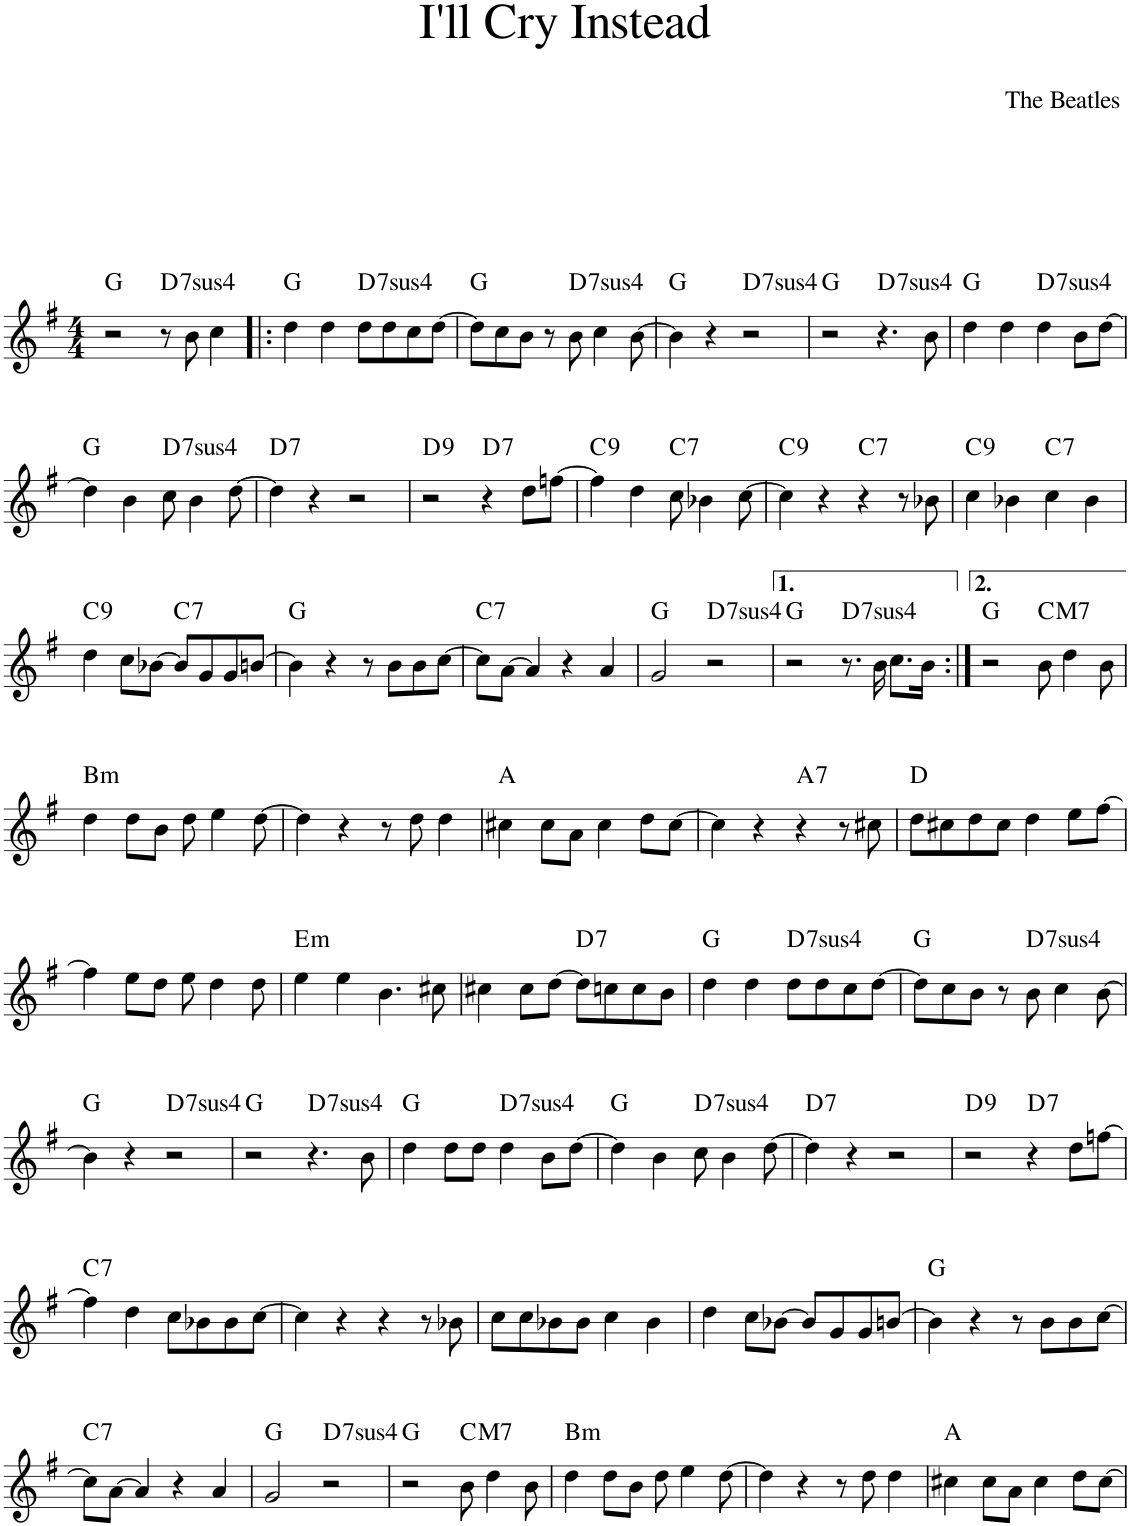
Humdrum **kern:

**kern	**harte
*part1	*part1
*staff1	*
*I"Piano	*
*I'Pno.	*
*clefG2	*
*k[f#]	*
*M4/4	*
=1	=1
2r	G:maj
!	!LO:H:kt=74
8r	D:sus4(7)
8b\	.
4cc\	.
=2!|:	=2!|:
4dd\	G:maj
4dd\	.
!	!LO:H:kt=74
8dd\L	D:sus4(7)
8dd\	.
8cc\	.
[8dd\J	.
=3	=3
8dd\L]	G:maj
8cc\	.
8b\J	.
8r	.
!	!LO:H:kt=74
8b\	D:sus4(7)
4cc\	.
[8b\	.
=4	=4
4b\]	G:maj
4r	.
!	!LO:H:kt=74
2r	D:sus4(7)
=5	=5
2r	G:maj
!	!LO:H:kt=74
4.r	D:sus4(7)
8b\	.
=6	=6
4dd\	G:maj
4dd\	.
!	!LO:H:kt=74
4dd\	D:sus4(7)
8b\L	.
[8dd\J	.
!!LO:LB:g=z
=7	=7
4dd\]	G:maj
4b\	.
!	!LO:H:kt=74
8cc\	D:sus4(7)
4b\	.
[8dd\	.
=8	=8
!	!LO:H:kt=7
4dd\]	D:7
4r	.
2r	.
=9	=9
!	!LO:H:kt=9
2r	D:9
!	!LO:H:kt=7
4r	D:7
8dd\L	.
[8ffn\J	.
=10	=10
!	!LO:H:kt=9
4ff\]	C:9
4dd\	.
!	!LO:H:kt=7
8cc\	C:7
4b-X\	.
[8cc\	.
=11	=11
!	!LO:H:kt=9
4cc\]	C:9
4r	.
!	!LO:H:kt=7
4r	C:7
8r	.
8b-X\	.
=12	=12
!	!LO:H:kt=9
4cc\	C:9
4b-X\	.
!	!LO:H:kt=7
4cc\	C:7
4b-\	.
!!LO:LB:g=z
=13	=13
!	!LO:H:kt=9
4dd\	C:9
8cc\L	.
[8b-X\J	.
!	!LO:H:kt=7
8b-/L]	C:7
8g/	.
8g/	.
[8bn/J	.
=14	=14
4b\]	G:maj
4r	.
8r	.
8b\L	.
8b\	.
[8cc\J	.
=15	=15
!	!LO:H:kt=7
8cc\L]	C:7
[8a\J	.
4a/]	.
4r	.
4a/	.
=16	=16
2g/	G:maj
!	!LO:H:kt=74
2r	D:sus4(7)
=17	=17
2r	G:maj
!	!LO:H:kt=74
8.r	D:sus4(7)
16b\	.
8.cc\L	.
16b\Jk	.
=18:|!	=18:|!
2r	G:maj
!	!LO:H:kt=M7
8b\	C:maj7
4dd\	.
8b\	.
!!LO:LB:g=z
=19	=19
!	!LO:H:kt=m
4dd\	B:min
8dd\L	.
8b\J	.
8dd\	.
4ee\	.
[8dd\	.
=20	=20
4dd\]	.
4r	.
8r	.
8dd\	.
4dd\	.
=21	=21
4cc#X\	A:maj
8cc#\L	.
8a\J	.
4cc#\	.
8dd\L	.
[8cc#\J	.
=22	=22
4cc#\]	.
4r	.
!	!LO:H:kt=7
4r	A:7
8r	.
8cc#X\	.
=23	=23
8dd\L	D:maj
8cc#X\	.
8dd\	.
8cc#\J	.
4dd\	.
8ee\L	.
[8ff#\J	.
!!LO:LB:g=z
=24	=24
4ff#\]	.
8ee\L	.
8dd\J	.
8ee\	.
4dd\	.
8dd\	.
=25	=25
!	!LO:H:kt=m
4ee\	E:min
4ee\	.
4.b\	.
8cc#X\	.
=26	=26
4cc#X\	.
8cc#\L	.
[8dd\J	.
!	!LO:H:kt=7
8dd\L]	D:7
8ccn\	.
8cc\	.
8b\J	.
=27	=27
4dd\	G:maj
4dd\	.
!	!LO:H:kt=74
8dd\L	D:sus4(7)
8dd\	.
8cc\	.
[8dd\J	.
=28	=28
8dd\L]	G:maj
8cc\	.
8b\J	.
8r	.
!	!LO:H:kt=74
8b\	D:sus4(7)
4cc\	.
[8b\	.
!!LO:LB:g=z
=29	=29
4b\]	G:maj
4r	.
!	!LO:H:kt=74
2r	D:sus4(7)
=30	=30
2r	G:maj
!	!LO:H:kt=74
4.r	D:sus4(7)
8b\	.
=31	=31
4dd\	G:maj
8dd\L	.
8dd\J	.
!	!LO:H:kt=74
4dd\	D:sus4(7)
8b\L	.
[8dd\J	.
=32	=32
4dd\]	G:maj
4b\	.
!	!LO:H:kt=74
8cc\	D:sus4(7)
4b\	.
[8dd\	.
=33	=33
!	!LO:H:kt=7
4dd\]	D:7
4r	.
2r	.
=34	=34
!	!LO:H:kt=9
2r	D:9
!	!LO:H:kt=7
4r	D:7
8dd\L	.
[8ffn\J	.
!!LO:LB:g=z
=35	=35
!	!LO:H:kt=7
4ff\]	C:7
4dd\	.
8cc\L	.
8b-X\	.
8b-\	.
[8cc\J	.
=36	=36
4cc\]	.
4r	.
4r	.
8r	.
8b-X\	.
=37	=37
8cc\L	.
8cc\	.
8b-X\	.
8b-\J	.
4cc\	.
4b-\	.
=38	=38
4dd\	.
8cc\L	.
[8b-X\J	.
8b-/L]	.
8g/	.
8g/	.
[8bn/J	.
=39	=39
4b\]	G:maj
4r	.
8r	.
8b\L	.
8b\	.
[8cc\J	.
!!LO:LB:g=z
=40	=40
!	!LO:H:kt=7
8cc\L]	C:7
[8a\J	.
4a/]	.
4r	.
4a/	.
=41	=41
2g/	G:maj
!	!LO:H:kt=74
2r	D:sus4(7)
=42	=42
2r	G:maj
!	!LO:H:kt=M7
8b\	C:maj7
4dd\	.
8b\	.
=43	=43
!	!LO:H:kt=m
4dd\	B:min
8dd\L	.
8b\J	.
8dd\	.
4ee\	.
[8dd\	.
=44	=44
4dd\]	.
4r	.
8r	.
8dd\	.
4dd\	.
=45	=45
4cc#X\	A:maj
8cc#\L	.
8a\J	.
4cc#\	.
8dd\L	.
[8cc#\J	.
=	=
*-	*-
